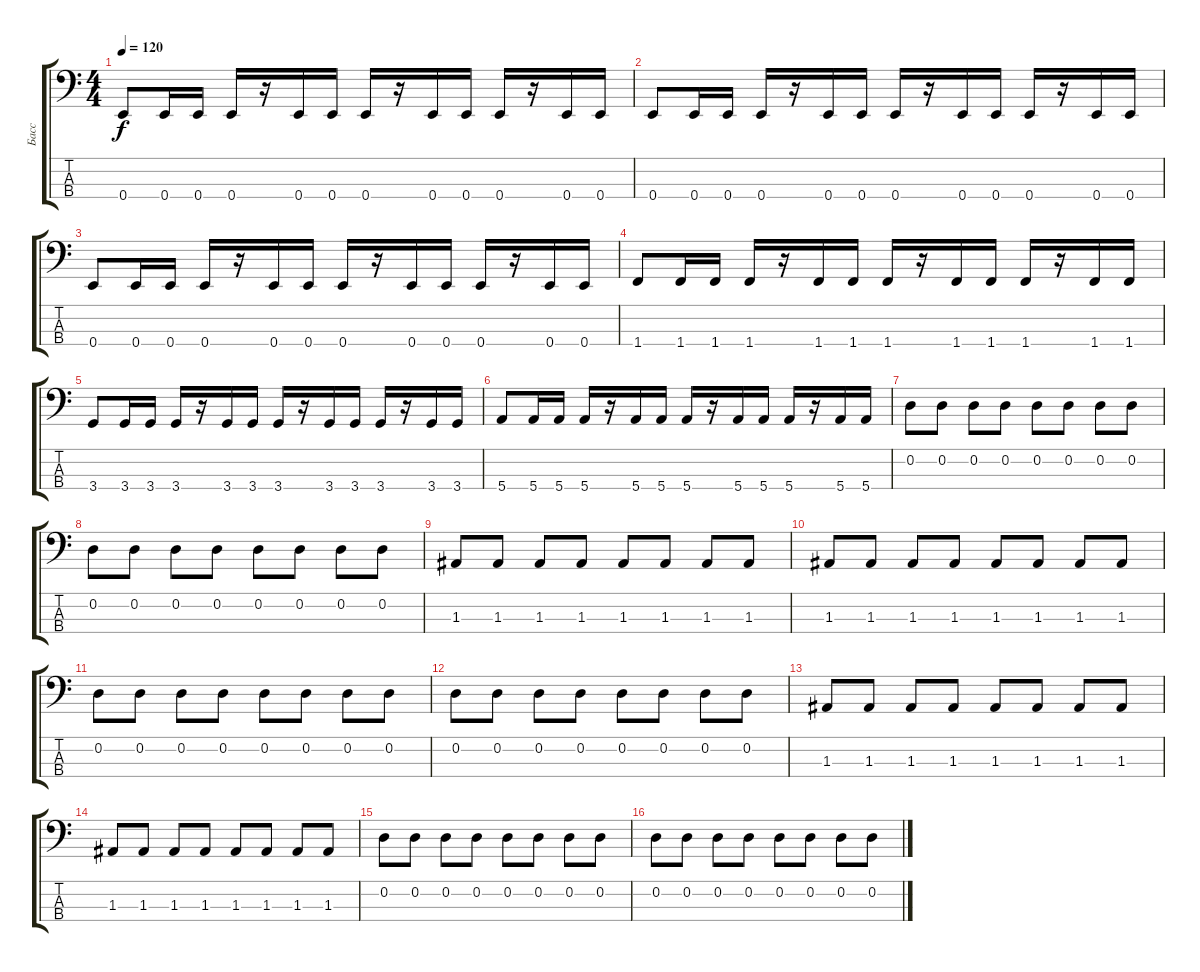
\track ("Басс" "Басс") {instrument electricbasspick}
\staff {score tabs}
\tuning (G2 D2 A1 E1) {hide}
\ts (4 4)
\tempo 120
\clef f4
\ks c
0.4.8{dy f} 0.4.16 0.4.16 0.4.16 r.16 0.4.16 0.4.16 0.4.16 r.16 0.4.16 0.4.16 0.4.16 r.16 0.4.16 0.4.16 |
0.4.8 0.4.16 0.4.16 0.4.16 r.16 0.4.16 0.4.16 0.4.16 r.16 0.4.16 0.4.16 0.4.16 r.16 0.4.16 0.4.16 |
0.4.8 0.4.16 0.4.16 0.4.16 r.16 0.4.16 0.4.16 0.4.16 r.16 0.4.16 0.4.16 0.4.16 r.16 0.4.16 0.4.16 |
1.4.8 1.4.16 1.4.16 1.4.16 r.16 1.4.16 1.4.16 1.4.16 r.16 1.4.16 1.4.16 1.4.16 r.16 1.4.16 1.4.16 |
3.4.8 3.4.16 3.4.16 3.4.16 r.16 3.4.16 3.4.16 3.4.16 r.16 3.4.16 3.4.16 3.4.16 r.16 3.4.16 3.4.16 |
5.4.8 5.4.16 5.4.16 5.4.16 r.16 5.4.16 5.4.16 5.4.16 r.16 5.4.16 5.4.16 5.4.16 r.16 5.4.16 5.4.16 |
0.2.8 0.2.8 0.2.8 0.2.8 0.2.8 0.2.8 0.2.8 0.2.8 |
0.2.8 0.2.8 0.2.8 0.2.8 0.2.8 0.2.8 0.2.8 0.2.8 |
1.3.8 1.3.8 1.3.8 1.3.8 1.3.8 1.3.8 1.3.8 1.3.8 |
1.3.8 1.3.8 1.3.8 1.3.8 1.3.8 1.3.8 1.3.8 1.3.8 |
0.2.8 0.2.8 0.2.8 0.2.8 0.2.8 0.2.8 0.2.8 0.2.8 |
0.2.8 0.2.8 0.2.8 0.2.8 0.2.8 0.2.8 0.2.8 0.2.8 |
1.3.8 1.3.8 1.3.8 1.3.8 1.3.8 1.3.8 1.3.8 1.3.8 |
1.3.8 1.3.8 1.3.8 1.3.8 1.3.8 1.3.8 1.3.8 1.3.8 |
0.2.8 0.2.8 0.2.8 0.2.8 0.2.8 0.2.8 0.2.8 0.2.8 |
0.2.8 0.2.8 0.2.8 0.2.8 0.2.8 0.2.8 0.2.8 0.2.8
